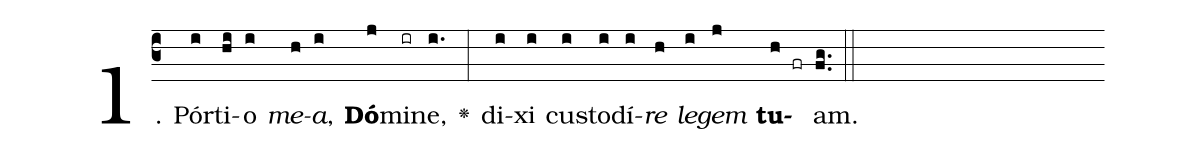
%%
(c3)1. Pór(i)ti(hi)o(i) <i>me</i>(h)<i>a</i>,(i) <b>Dó</b>(j)mi(ir)ne,(i.) <v>\greheightstar</v>(:) di(i)xi(i) cu(i)sto(i)dí(i)<i>re</i>(h) <i>le</i>(i)<i>gem</i>(j) <b>tu</b>(h fr)am.(fg..) (::)


%E(i) u(h) o(i) u(j) a(h) e.(fg..) (::)
